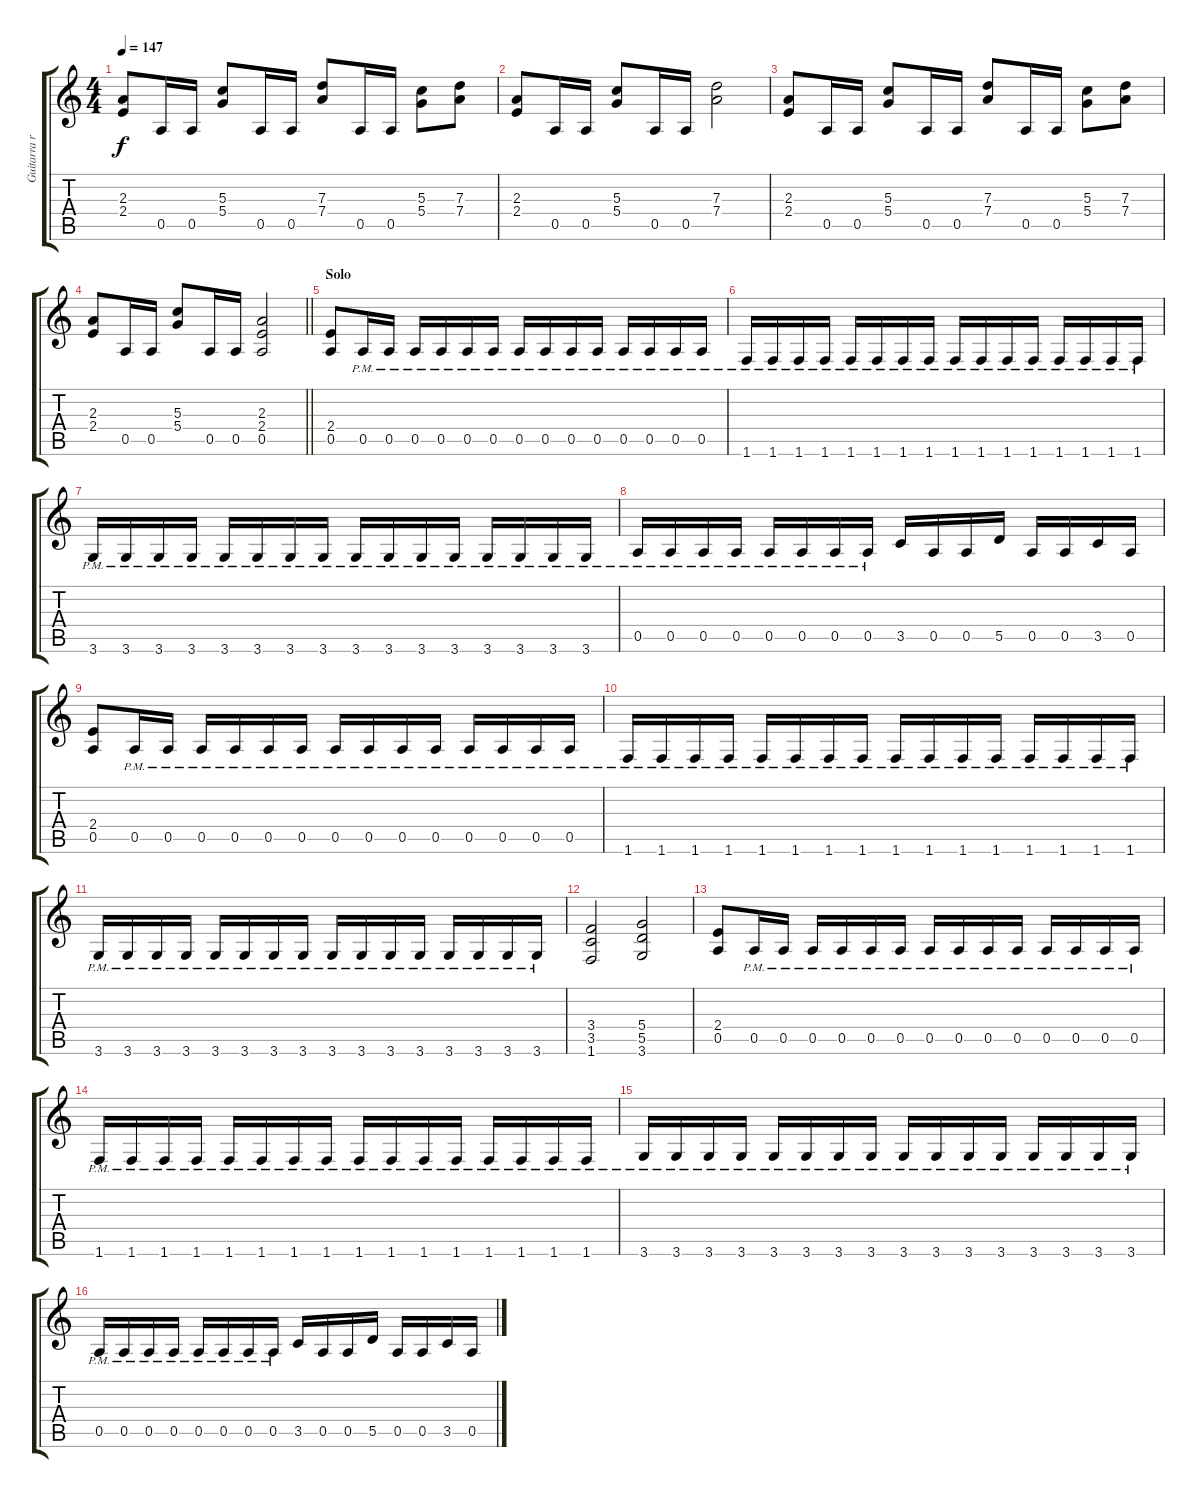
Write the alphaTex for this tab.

\track ("Guitarra rítmica" "Guitarra r") {instrument distortionguitar}
\staff {score tabs}
\tuning (E4 B3 G3 D3 A2 E2) {hide}
\ts (4 4)
\tempo 147
\clef g2
\ks c
(2.3 2.4).8{dy f} 0.5.16 0.5.16 (5.3 5.4).8 0.5.16 0.5.16 (7.3 7.4).8 0.5.16 0.5.16 (5.3 5.4).8 (7.3 7.4).8 |
(2.3 2.4).8 0.5.16 0.5.16 (5.3 5.4).8 0.5.16 0.5.16 (7.3 7.4).2 |
(2.3 2.4).8 0.5.16 0.5.16 (5.3 5.4).8 0.5.16 0.5.16 (7.3 7.4).8 0.5.16 0.5.16 (5.3 5.4).8 (7.3 7.4).8 |
\barLineRight lightlight
(2.3 2.4).8 0.5.16 0.5.16 (5.3 5.4).8 0.5.16 0.5.16 (2.3 2.4 0.5).2 |
\section ("" "Solo")
(2.4 0.5).8 0.5{pm}.16 0.5{pm}.16 0.5{pm}.16 0.5{pm}.16 0.5{pm}.16 0.5{pm}.16 0.5{pm}.16 0.5{pm}.16 0.5{pm}.16 0.5{pm}.16 0.5{pm}.16 0.5{pm}.16 0.5{pm}.16 0.5{pm}.16 |
1.6{pm}.16 1.6{pm}.16 1.6{pm}.16 1.6{pm}.16 1.6{pm}.16 1.6{pm}.16 1.6{pm}.16 1.6{pm}.16 1.6{pm}.16 1.6{pm}.16 1.6{pm}.16 1.6{pm}.16 1.6{pm}.16 1.6{pm}.16 1.6{pm}.16 1.6{pm}.16 |
3.6{pm}.16 3.6{pm}.16 3.6{pm}.16 3.6{pm}.16 3.6{pm}.16 3.6{pm}.16 3.6{pm}.16 3.6{pm}.16 3.6{pm}.16 3.6{pm}.16 3.6{pm}.16 3.6{pm}.16 3.6{pm}.16 3.6{pm}.16 3.6{pm}.16 3.6{pm}.16 |
0.5{pm}.16 0.5{pm}.16 0.5{pm}.16 0.5{pm}.16 0.5{pm}.16 0.5{pm}.16 0.5{pm}.16 0.5{pm}.16 3.5.16 0.5.16 0.5.16 5.5.16 0.5.16 0.5.16 3.5.16 0.5.16 |
(2.4 0.5).8 0.5{pm}.16 0.5{pm}.16 0.5{pm}.16 0.5{pm}.16 0.5{pm}.16 0.5{pm}.16 0.5{pm}.16 0.5{pm}.16 0.5{pm}.16 0.5{pm}.16 0.5{pm}.16 0.5{pm}.16 0.5{pm}.16 0.5{pm}.16 |
1.6{pm}.16 1.6{pm}.16 1.6{pm}.16 1.6{pm}.16 1.6{pm}.16 1.6{pm}.16 1.6{pm}.16 1.6{pm}.16 1.6{pm}.16 1.6{pm}.16 1.6{pm}.16 1.6{pm}.16 1.6{pm}.16 1.6{pm}.16 1.6{pm}.16 1.6{pm}.16 |
3.6{pm}.16 3.6{pm}.16 3.6{pm}.16 3.6{pm}.16 3.6{pm}.16 3.6{pm}.16 3.6{pm}.16 3.6{pm}.16 3.6{pm}.16 3.6{pm}.16 3.6{pm}.16 3.6{pm}.16 3.6{pm}.16 3.6{pm}.16 3.6{pm}.16 3.6{pm}.16 |
(3.4 3.5 1.6).2 (5.4 5.5 3.6).2 |
(2.4 0.5).8 0.5{pm}.16 0.5{pm}.16 0.5{pm}.16 0.5{pm}.16 0.5{pm}.16 0.5{pm}.16 0.5{pm}.16 0.5{pm}.16 0.5{pm}.16 0.5{pm}.16 0.5{pm}.16 0.5{pm}.16 0.5{pm}.16 0.5{pm}.16 |
1.6{pm}.16 1.6{pm}.16 1.6{pm}.16 1.6{pm}.16 1.6{pm}.16 1.6{pm}.16 1.6{pm}.16 1.6{pm}.16 1.6{pm}.16 1.6{pm}.16 1.6{pm}.16 1.6{pm}.16 1.6{pm}.16 1.6{pm}.16 1.6{pm}.16 1.6{pm}.16 |
3.6{pm}.16 3.6{pm}.16 3.6{pm}.16 3.6{pm}.16 3.6{pm}.16 3.6{pm}.16 3.6{pm}.16 3.6{pm}.16 3.6{pm}.16 3.6{pm}.16 3.6{pm}.16 3.6{pm}.16 3.6{pm}.16 3.6{pm}.16 3.6{pm}.16 3.6{pm}.16 |
0.5{pm}.16 0.5{pm}.16 0.5{pm}.16 0.5{pm}.16 0.5{pm}.16 0.5{pm}.16 0.5{pm}.16 0.5{pm}.16 3.5.16 0.5.16 0.5.16 5.5.16 0.5.16 0.5.16 3.5.16 0.5.16
